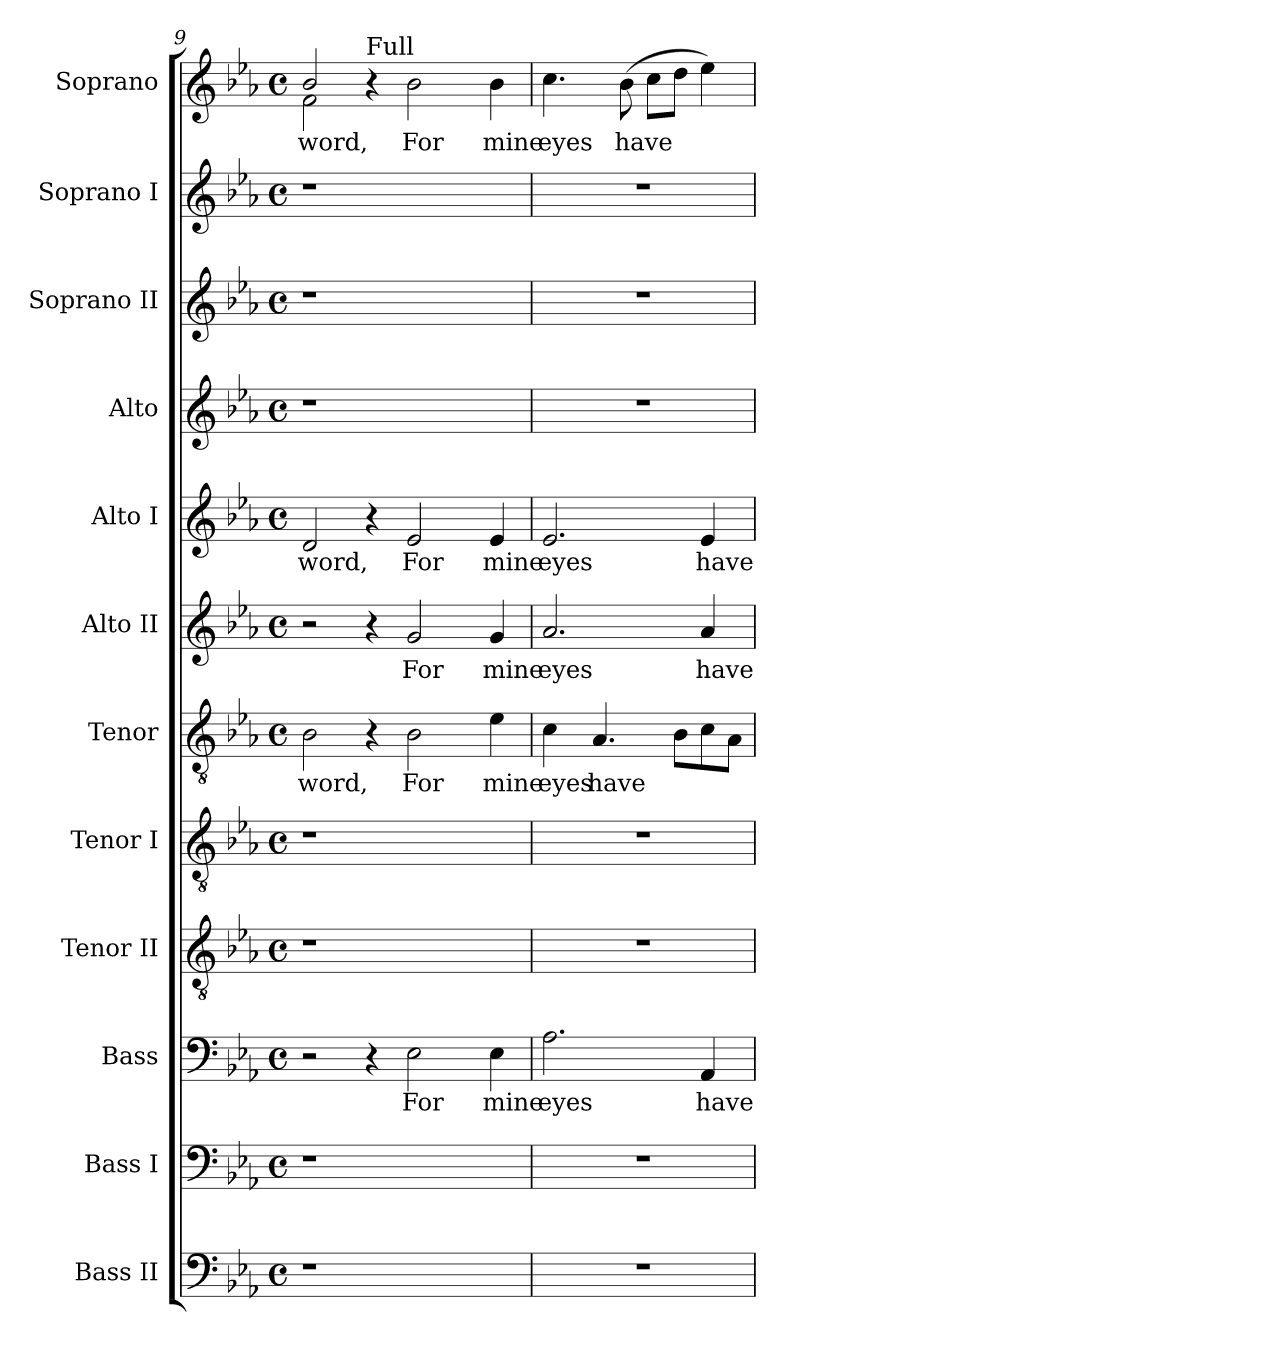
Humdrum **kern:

**kern	**kern	**kern	**text	**kern	**kern	**kern	**text	**kern	**text	**kern	**text	**kern	**kern	**kern	**kern	**text
*part12	*part11	*part10	*part10	*part9	*part8	*part7	*part7	*part6	*part6	*part5	*part5	*part4	*part3	*part2	*part1	*part1
*staff12	*staff11	*staff10	*staff10	*staff9	*staff8	*staff7	*staff7	*staff6	*staff6	*staff5	*staff5	*staff4	*staff3	*staff2	*staff1	*staff1
*I"Bass II	*I"Bass I	*I"Bass	*	*I"Tenor II	*I"Tenor I	*I"Tenor	*	*I"Alto II	*	*I"Alto I	*	*I"Alto	*I"Soprano II	*I"Soprano I	*I"Soprano	*
*I'BII	*I'BI	*I'B	*	*I'TII	*I'TI	*I'T	*	*I'AII	*	*I'AI	*	*I'A	*I'SII	*I'SI	*I'S	*
!!LO:PB:g=z
*clefF4	*clefF4	*clefF4	*	*clefGv2	*clefGv2	*clefGv2	*	*clefG2	*	*clefG2	*	*clefG2	*clefG2	*clefG2	*clefG2	*
*ITrd7c12	*	*ITrd7c12	*	*ITrd7c12	*ITrd7c12	*ITrd7c12	*	*	*	*	*	*	*	*	*	*
*k[b-e-a-]	*k[b-e-a-]	*k[b-e-a-]	*	*k[b-e-a-]	*k[b-e-a-]	*k[b-e-a-]	*	*k[b-e-a-]	*	*k[b-e-a-]	*	*k[b-e-a-]	*k[b-e-a-]	*k[b-e-a-]	*k[b-e-a-]	*
*E-:	*E-:	*E-:	*	*E-:	*E-:	*E-:	*	*E-:	*	*E-:	*	*E-:	*E-:	*E-:	*E-:	*
*M4/4	*M4/4	*M4/4	*	*M4/4	*M4/4	*M4/4	*	*M4/4	*	*M4/4	*	*M4/4	*M4/4	*M4/4	*M4/4	*
*met(c)	*met(c)	*met(c)	*	*met(c)	*met(c)	*met(c)	*	*met(c)	*	*met(c)	*	*met(c)	*met(c)	*met(c)	*met(c)	*
=9	=9	=9	=9	=9	=9	=9	=9	=9	=9	=9	=9	=9	=9	=9	=9	=9
!LO:N:vis=1	!LO:N:vis=1	!	!	!LO:N:vis=1	!LO:N:vis=1	!	!	!	!	!	!	!	!	!	!	!
!	!	!	!	!	!	!	!LO:LY:b:color=#000000	!	!	!	!	!	!	!	!	!
!	!	!	!	!	!	!	!	!	!	!	!LO:LY:b:color=#000000	!LO:N:vis=1	!LO:N:vis=1	!LO:N:vis=1	!	!
!	!	!	!	!	!	!	!	!	!	!	!	!	!	!	!	!LO:LY:b:color=#000000
*	*	*	*	*	*	*	*	*	*	*	*	*	*	*	*^	*
1r	1r	2r	.	1r	1r	2BB-i\	word,	2r	.	2di/	word,	1r	1r	1r	2b-i/	2fi\	word,
!	!	!	!	!	!	!	!	!	!	!	!	!	!	!	!LO:TX:a:t=Full	!	!
.	.	4r	.	.	.	4r	.	4r	.	4r	.	.	.	.	4r	1ryy	.
!	!	!	!LO:LY:b:color=#000000	!	!	!	!	!	!	!	!	!	!	!	!	!	!
!	!	!	!	!	!	!	!LO:LY:b:color=#000000	!	!	!	!	!	!	!	!	!	!
!	!	!	!	!	!	!	!	!	!LO:LY:b:color=#000000	!	!	!	!	!	!	!	!
!	!	!	!	!	!	!	!	!	!	!	!LO:LY:b:color=#000000	!	!	!	!	!	!
!	!	!	!	!	!	!	!	!	!	!	!	!	!	!	!	!	!LO:LY:b:color=#000000
.	.	2EE-i\	For	.	.	2BB-i\	For	2gi/	For	2e-i/	For	.	.	.	2b-i\	.	For
2ryy	2ryy	.	.	2ryy	2ryy	.	.	.	.	.	.	2ryy	2ryy	2ryy	.	.	.
!	!	!	!LO:LY:b:color=#000000	!	!	!	!	!	!	!	!	!	!	!	!	!	!
!	!	!	!	!	!	!	!LO:LY:b:color=#000000	!	!	!	!	!	!	!	!	!	!
!	!	!	!	!	!	!	!	!	!LO:LY:b:color=#000000	!	!	!	!	!	!	!	!
!	!	!	!	!	!	!	!	!	!	!	!LO:LY:b:color=#000000	!	!	!	!	!	!
!	!	!	!	!	!	!	!	!	!	!	!	!	!	!	!	!	!LO:LY:b:color=#000000
.	.	4EE-i\	mine	.	.	4E-i\	mine	4gi/	mine	4e-i/	mine	.	.	.	4b-i\	.	mine
*	*	*	*	*	*	*	*	*	*	*	*	*	*	*	*v	*v	*
=10	=10	=10	=10	=10	=10	=10	=10	=10	=10	=10	=10	=10	=10	=10	=10	=10
!	!	!	!LO:LY:b:color=#000000	!	!	!	!	!	!	!	!	!	!	!	!	!
!	!	!	!	!	!	!	!LO:LY:b:color=#000000	!	!	!	!	!	!	!	!	!
!	!	!	!	!	!	!	!	!	!LO:LY:b:color=#000000	!	!	!	!	!	!	!
!	!	!	!	!	!	!	!	!	!	!	!LO:LY:b:color=#000000	!	!	!	!	!
!	!	!	!	!	!	!	!	!	!	!	!	!	!	!	!	!LO:LY:b:color=#000000
1r	1r	2.AA-i\	eyes	1r	1r	4Ci\	eyes	2.a-i/	eyes	2.e-i/	eyes	1r	1r	1r	4.cci\	eyes
!	!	!	!	!	!	!	!LO:LY:b:color=#000000	!	!	!	!	!	!	!	!	!
.	.	.	.	.	.	4.AA-i/	have	.	.	.	.	.	.	.	.	.
!	!	!	!	!	!	!	!	!	!	!	!	!	!	!	!	!LO:LY:b:color=#000000
.	.	.	.	.	.	.	.	.	.	.	.	.	.	.	(8b-i\	have
.	.	.	.	.	.	.	.	.	.	.	.	.	.	.	8cci\L	.
.	.	.	.	.	.	8BB-i\L	.	.	.	.	.	.	.	.	8ddi\J	.
!	!	!	!LO:LY:b:color=#000000	!	!	!	!	!	!	!	!	!	!	!	!	!
!	!	!	!	!	!	!	!	!	!LO:LY:b:color=#000000	!	!	!	!	!	!	!
!	!	!	!	!	!	!	!	!	!	!	!LO:LY:b:color=#000000	!	!	!	!	!
.	.	4AAA-i/	have	.	.	8Ci\	.	4a-i/	have	4e-i/	have	.	.	.	4ee-i\)	.
.	.	.	.	.	.	8AA-i\J	.	.	.	.	.	.	.	.	.	.
=	=	=	=	=	=	=	=	=	=	=	=	=	=	=	=	=
*-	*-	*-	*-	*-	*-	*-	*-	*-	*-	*-	*-	*-	*-	*-	*-	*-
